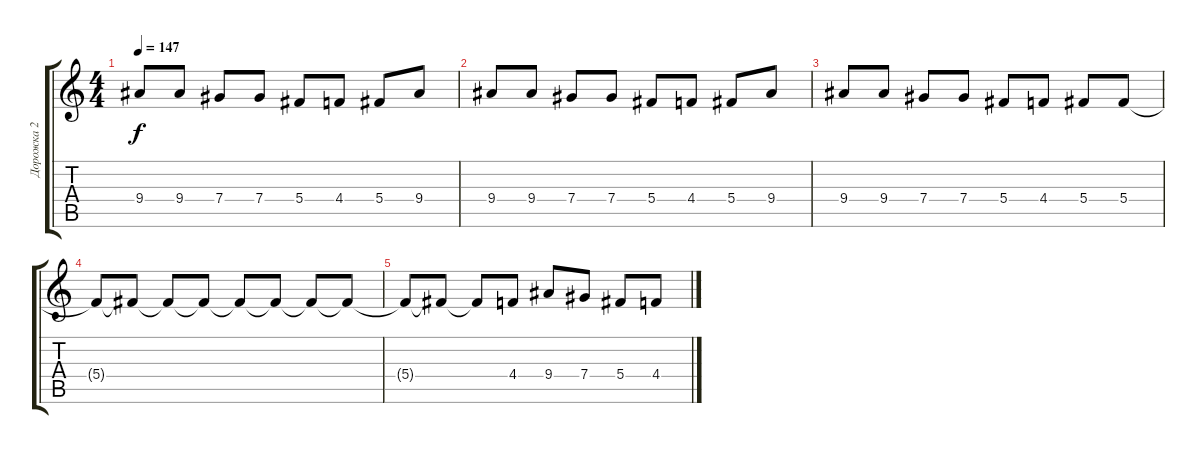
\track ("Дорожка 2" "Дорожка 2") {instrument distortionguitar}
\staff {score tabs}
\tuning (Eb4 Bb3 Gb3 Db3 Ab2 Db2) {hide}
\ts (4 4)
\tempo 147
\clef g2
\ks c
9.4.8{dy f} 9.4.8 7.4.8 7.4.8 5.4.8 4.4.8 5.4.8 9.4.8 |
9.4.8 9.4.8 7.4.8 7.4.8 5.4.8 4.4.8 5.4.8 9.4.8 |
9.4.8 9.4.8 7.4.8 7.4.8 5.4.8 4.4.8 5.4.8 5.4.8 |
5.4{t}.8 5.4{t}.8 5.4{t}.8 5.4{t}.8 5.4{t}.8 5.4{t}.8 5.4{t}.8 5.4{t}.8 |
5.4{t}.8 5.4{t}.8 5.4{t}.8 4.4.8 9.4.8 7.4.8 5.4.8 4.4.8
